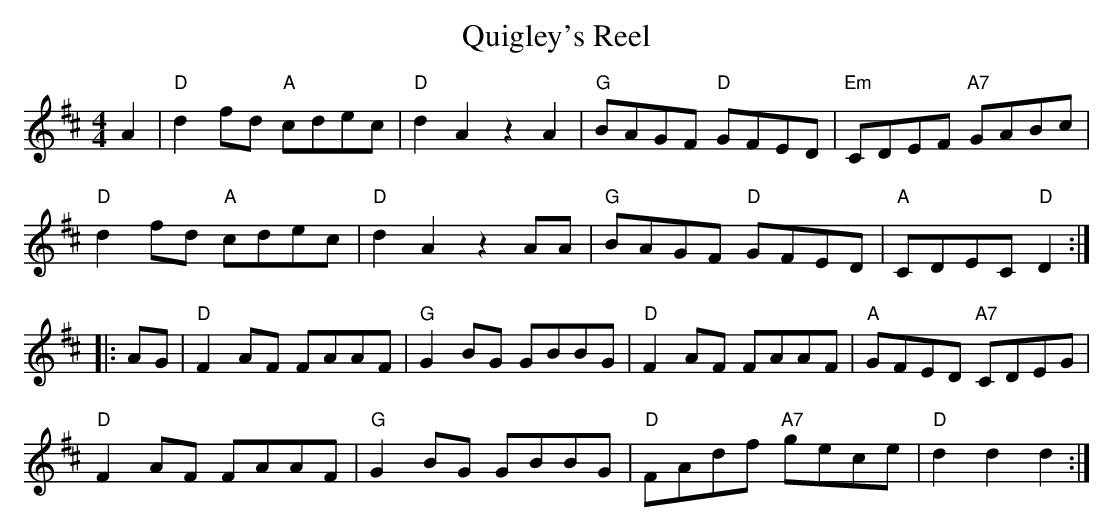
X:1
T:Quigley's Reel
M:4/4
L:1/4
K:D
A|"D"df/2d/2 "A"c/2d/2e/2c/2|"D"dA zA|"G"B/2A/2G/2F/2 "D"G/2F/2E/2D/2|\
"Em"C/2D/2E/2F/2 "A7"G/2A/2B/2c/2|
"D"df/2d/2 "A"c/2d/2e/2c/2|"D"dA zA/2A/2|"G"B/2A/2G/2F/2 "D"G/2F/2E/2D/2|\
"A"C/2D/2E/2C/2 "D"D:|
|:A/2G/2|"D"FA/2F/2 F/2A/2A/2F/2|"G"GB/2G/2 G/2B/2B/2G/2|"D"FA/2F/2 F/2A/2A/2F/2\
|"A"G/2F/2E/2D/2 "A7"C/2D/2E/2G/2|
"D"FA/2F/2 F/2A/2A/2F/2|"G"GB/2G/2 G/2B/2B/2G/2|\
"D"F/2A/2d/2f/2 "A7"g/2e/2c/2e/2|"D"dd d:|
